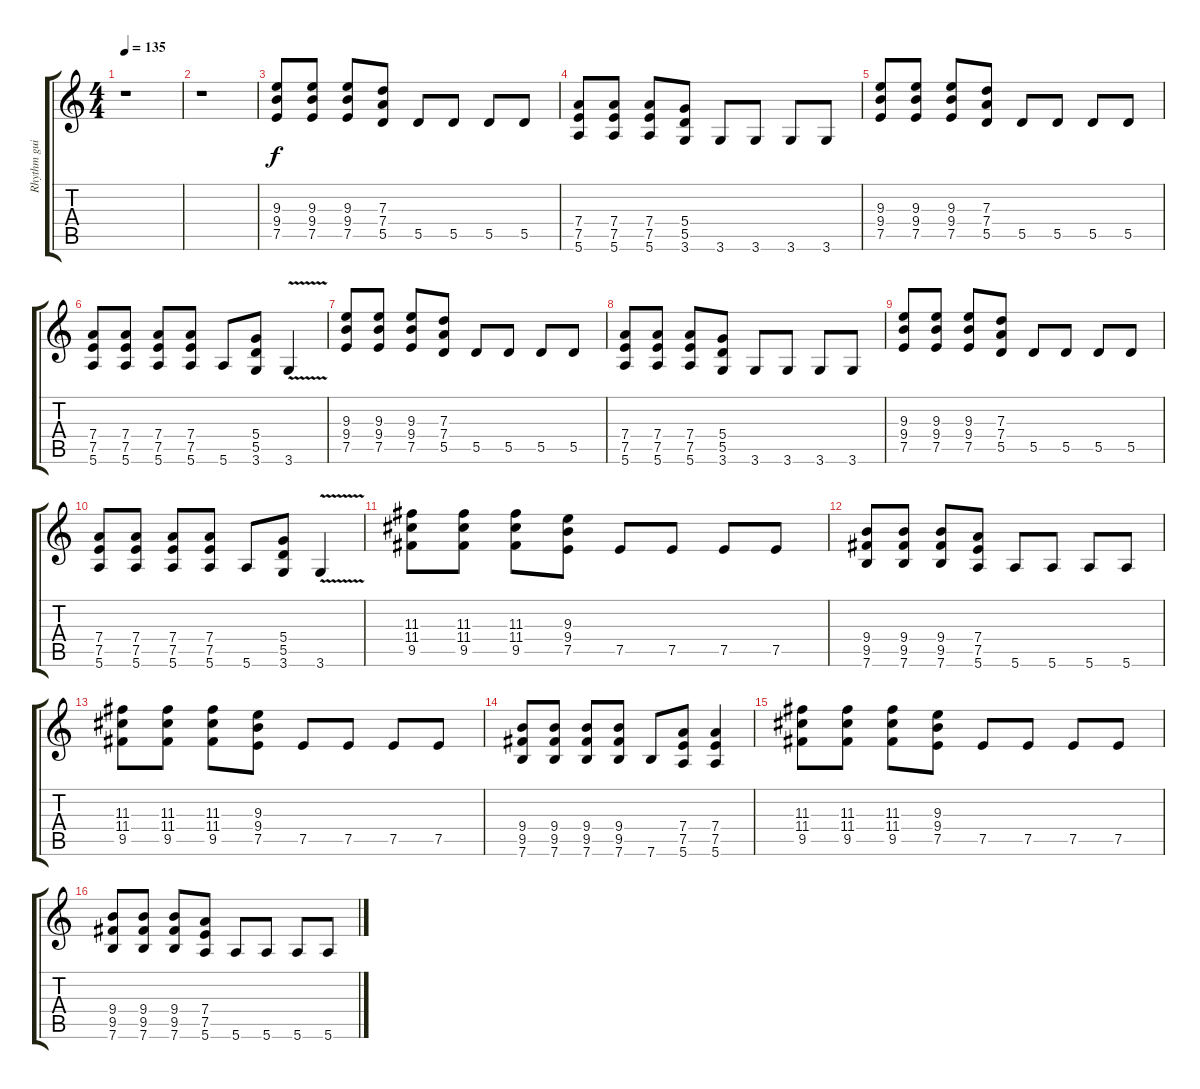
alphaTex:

\track ("Rhythm guitar 2" "Rhythm gui") {instrument distortionguitar}
\staff {score tabs}
\tuning (E4 B3 G3 D3 A2 E2) {hide}
\ts (4 4)
\tempo 135
\clef g2
\ks c
r.1{dy f} |
r.1 |
(9.3 9.4 7.5).8 (9.3 9.4 7.5).8 (9.3 9.4 7.5).8 (7.3 7.4 5.5).8 5.5.8 5.5.8 5.5.8 5.5.8 |
(7.4 7.5 5.6).8 (7.4 7.5 5.6).8 (7.4 7.5 5.6).8 (5.4 5.5 3.6).8 3.6.8 3.6.8 3.6.8 3.6.8 |
(9.3 9.4 7.5).8 (9.3 9.4 7.5).8 (9.3 9.4 7.5).8 (7.3 7.4 5.5).8 5.5.8 5.5.8 5.5.8 5.5.8 |
(7.4 7.5 5.6).8 (7.4 7.5 5.6).8 (7.4 7.5 5.6).8 (7.4 7.5 5.6).8 5.6.8 (5.4 5.5 3.6).8 3.6{v}.4 |
(9.3 9.4 7.5).8 (9.3 9.4 7.5).8 (9.3 9.4 7.5).8 (7.3 7.4 5.5).8 5.5.8 5.5.8 5.5.8 5.5.8 |
(7.4 7.5 5.6).8 (7.4 7.5 5.6).8 (7.4 7.5 5.6).8 (5.4 5.5 3.6).8 3.6.8 3.6.8 3.6.8 3.6.8 |
(9.3 9.4 7.5).8 (9.3 9.4 7.5).8 (9.3 9.4 7.5).8 (7.3 7.4 5.5).8 5.5.8 5.5.8 5.5.8 5.5.8 |
(7.4 7.5 5.6).8 (7.4 7.5 5.6).8 (7.4 7.5 5.6).8 (7.4 7.5 5.6).8 5.6.8 (5.4 5.5 3.6).8 3.6{v}.4 |
(11.3 11.4 9.5).8 (11.3 11.4 9.5).8 (11.3 11.4 9.5).8 (9.3 9.4 7.5).8 7.5.8 7.5.8 7.5.8 7.5.8 |
(9.4 9.5 7.6).8 (9.4 9.5 7.6).8 (9.4 9.5 7.6).8 (7.4 7.5 5.6).8 5.6.8 5.6.8 5.6.8 5.6.8 |
(11.3 11.4 9.5).8 (11.3 11.4 9.5).8 (11.3 11.4 9.5).8 (9.3 9.4 7.5).8 7.5.8 7.5.8 7.5.8 7.5.8 |
(9.4 9.5 7.6).8 (9.4 9.5 7.6).8 (9.4 9.5 7.6).8 (9.4 9.5 7.6).8 7.6.8 (7.4 7.5 5.6).8 (7.4 7.5 5.6).4 |
(11.3 11.4 9.5).8 (11.3 11.4 9.5).8 (11.3 11.4 9.5).8 (9.3 9.4 7.5).8 7.5.8 7.5.8 7.5.8 7.5.8 |
(9.4 9.5 7.6).8 (9.4 9.5 7.6).8 (9.4 9.5 7.6).8 (7.4 7.5 5.6).8 5.6.8 5.6.8 5.6.8 5.6.8
